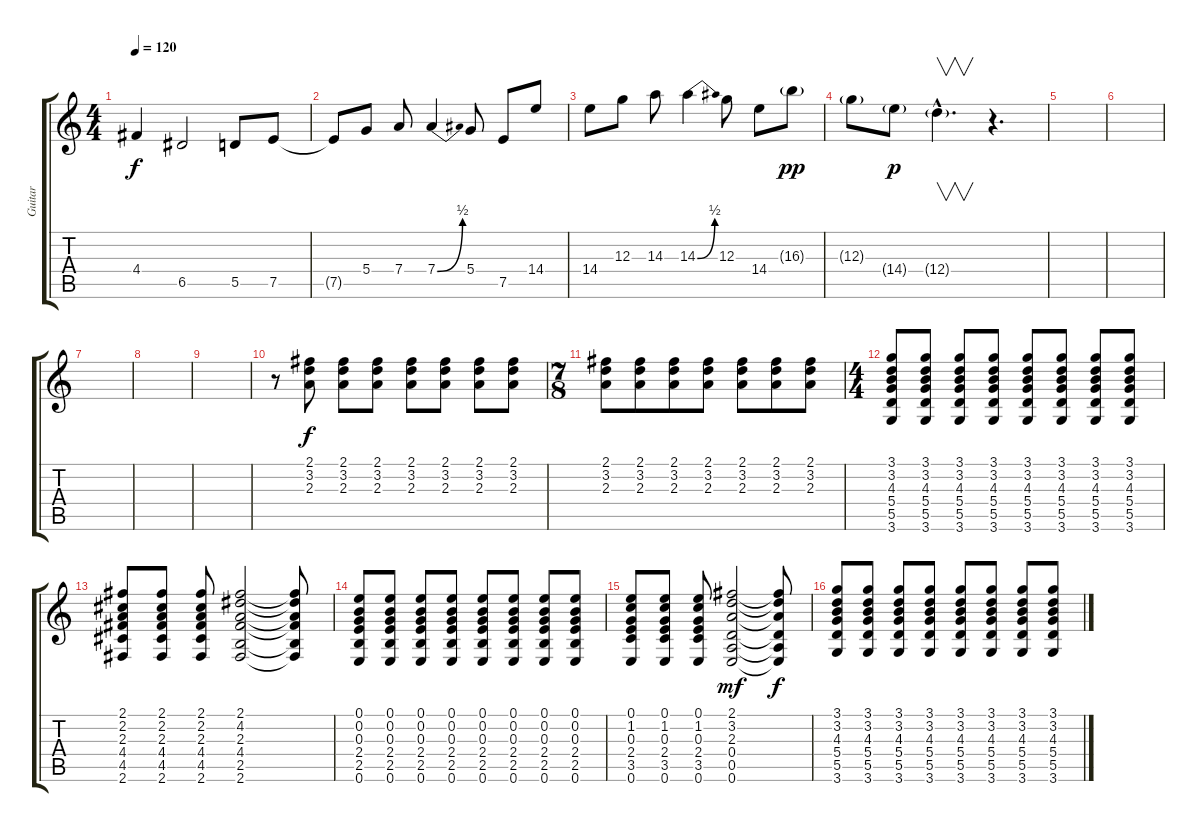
\track ("Guitar" "Guitar") {instrument acousticguitarnylon}
\staff {score tabs}
\tuning (E4 B3 G3 D3 A2 E2) {hide}
\ts (4 4)
\tempo 120
\clef g2
\ks c
4.4{t}.4{dy f} 6.5.2 5.5.8 7.5.8 |
7.5{t}.8 5.4.8 7.4.8 7.4{be (bend 0 0 60 2)}.4 5.4.8 7.5.8 14.4.8 |
14.4.8 12.3.8 14.3.8 14.3{be (bend 0 0 60 2)}.4 12.3.8 14.4.8 16.3{g}.8{dy pp} |
12.3{g}.8 14.4{g}.8{dy p} 12.4{g hac}.4{v d} r.4{d} |
|
|
|
|
|
r.8 (2.1 3.2 2.3).8{dy f} (2.1 3.2 2.3).8 (2.1 3.2 2.3).8 (2.1 3.2 2.3).8 (2.1 3.2 2.3).8 (2.1 3.2 2.3).8 (2.1 3.2 2.3).8 |
\ts (7 8)
(2.1 3.2 2.3).8 (2.1 3.2 2.3).8 (2.1 3.2 2.3).8 (2.1 3.2 2.3).8 (2.1 3.2 2.3).8 (2.1 3.2 2.3).8 (2.1 3.2 2.3).8 |
\ts (4 4)
(3.1 3.2 4.3 5.4 5.5 3.6).8 (3.1 3.2 4.3 5.4 5.5 3.6).8 (3.1 3.2 4.3 5.4 5.5 3.6).8 (3.1 3.2 4.3 5.4 5.5 3.6).8 (3.1 3.2 4.3 5.4 5.5 3.6).8 (3.1 3.2 4.3 5.4 5.5 3.6).8 (3.1 3.2 4.3 5.4 5.5 3.6).8 (3.1 3.2 4.3 5.4 5.5 3.6).8 |
(2.1 2.2 2.3 4.4 4.5 2.6).8 (2.1 2.2 2.3 4.4 4.5 2.6).8 (2.1 2.2 2.3 4.4 4.5 2.6).8 (2.1 4.2 2.3 4.4 2.5 2.6).2 (2.1{t} 4.2{t} 2.3{t} 4.4{t} 2.5{t} 2.6{t}).8 |
(0.1 0.2 0.3 2.4 2.5 0.6).8 (0.1 0.2 0.3 2.4 2.5 0.6).8 (0.1 0.2 0.3 2.4 2.5 0.6).8 (0.1 0.2 0.3 2.4 2.5 0.6).8 (0.1 0.2 0.3 2.4 2.5 0.6).8 (0.1 0.2 0.3 2.4 2.5 0.6).8 (0.1 0.2 0.3 2.4 2.5 0.6).8 (0.1 0.2 0.3 2.4 2.5 0.6).8 |
(0.1 1.2 0.3 2.4 3.5 0.6).8 (0.1 1.2 0.3 2.4 3.5 0.6).8 (0.1 1.2 0.3 2.4 3.5 0.6).8 (2.1 3.2 2.3 0.4 0.5 0.6).2{dy mf} (2.1{t} 3.2{t} 2.3{t} 0.4{t} 0.5{t} 0.6{t}).8{dy f} |
(3.1 3.2 4.3 5.4 5.5 3.6).8 (3.1 3.2 4.3 5.4 5.5 3.6).8 (3.1 3.2 4.3 5.4 5.5 3.6).8 (3.1 3.2 4.3 5.4 5.5 3.6).8 (3.1 3.2 4.3 5.4 5.5 3.6).8 (3.1 3.2 4.3 5.4 5.5 3.6).8 (3.1 3.2 4.3 5.4 5.5 3.6).8 (3.1 3.2 4.3 5.4 5.5 3.6).8
